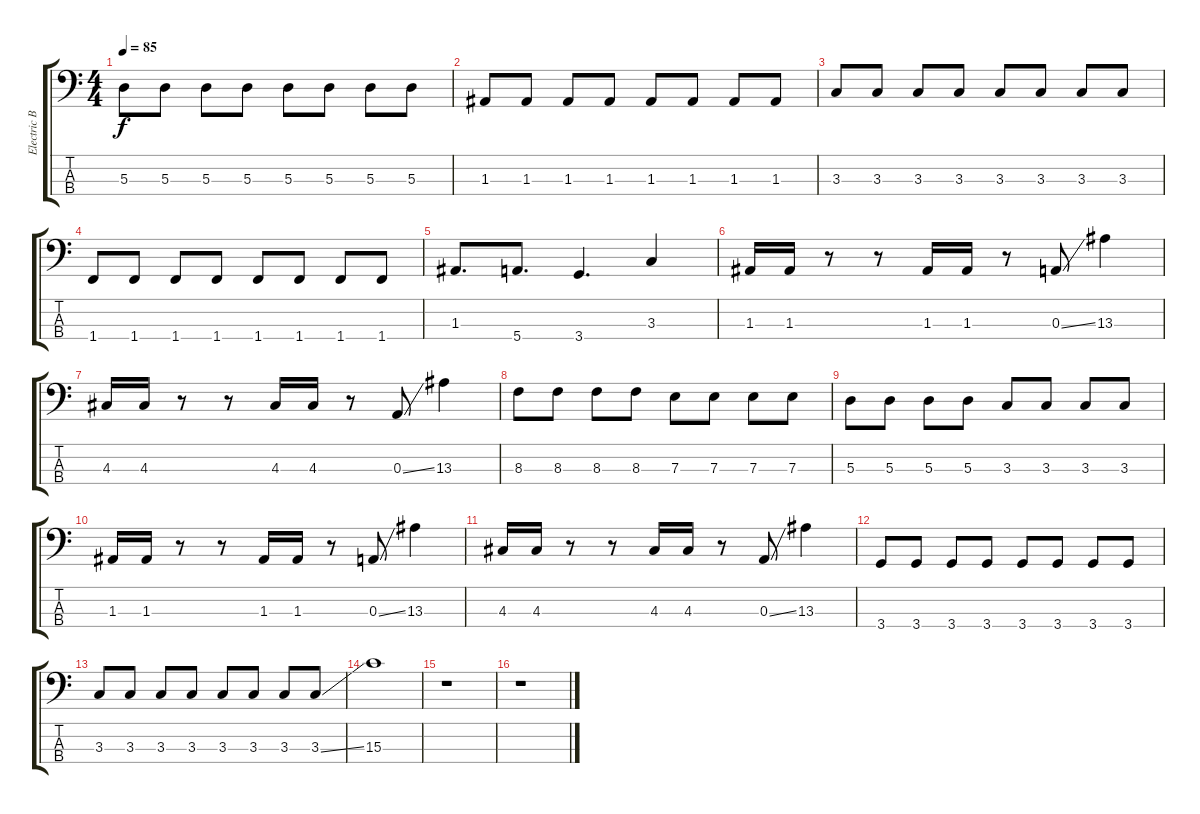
\track ("Electric Bass" "Electric B") {instrument electricbassfinger}
\staff {score tabs}
\tuning (G2 D2 A1 E1) {hide}
\ts (4 4)
\tempo 85
\clef f4
\ks c
5.3.8{dy f} 5.3.8 5.3.8 5.3.8 5.3.8 5.3.8 5.3.8 5.3.8 |
1.3.8 1.3.8 1.3.8 1.3.8 1.3.8 1.3.8 1.3.8 1.3.8 |
3.3.8 3.3.8 3.3.8 3.3.8 3.3.8 3.3.8 3.3.8 3.3.8 |
1.4.8 1.4.8 1.4.8 1.4.8 1.4.8 1.4.8 1.4.8 1.4.8 |
1.3.8{d} 5.4.8{d} 3.4.4{d} 3.3.4 |
1.3.16 1.3.16 r.8 r.8 1.3.16 1.3.16 r.8 0.3{ss}.8 13.3.4 |
4.3.16 4.3.16 r.8 r.8 4.3.16 4.3.16 r.8 0.3{ss}.8 13.3.4 |
8.3.8 8.3.8 8.3.8 8.3.8 7.3.8 7.3.8 7.3.8 7.3.8 |
5.3.8 5.3.8 5.3.8 5.3.8 3.3.8 3.3.8 3.3.8 3.3.8 |
1.3.16 1.3.16 r.8 r.8 1.3.16 1.3.16 r.8 0.3{ss}.8 13.3.4 |
4.3.16 4.3.16 r.8 r.8 4.3.16 4.3.16 r.8 0.3{ss}.8 13.3.4 |
3.4.8 3.4.8 3.4.8 3.4.8 3.4.8 3.4.8 3.4.8 3.4.8 |
3.3.8 3.3.8 3.3.8 3.3.8 3.3.8 3.3.8 3.3.8 3.3{ss}.8 |
15.3.1 |
r.1 |
r.1
